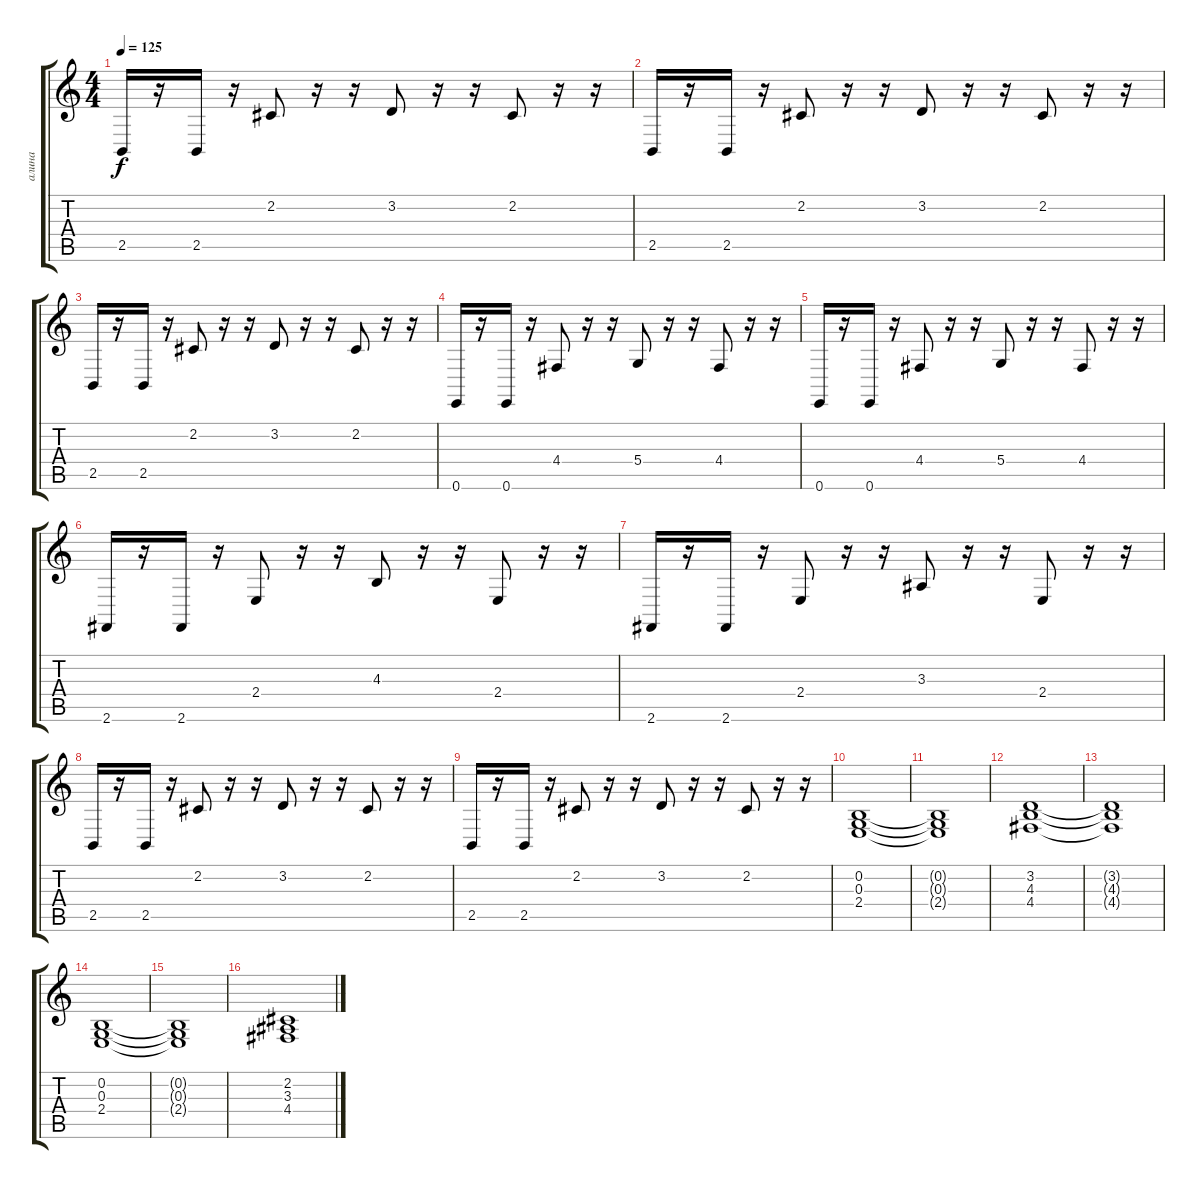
\track ("алина" "алина") {instrument stringensemble1}
\staff {score tabs}
\tuning (E4 B3 G3 D3 A2 E2) {hide}
\ts (4 4)
\tempo 125
\clef g2
\ks c
2.5.16{dy f} r.16 2.5.16 r.16 2.2.8 r.16 r.16 3.2.8 r.16 r.16 2.2.8 r.16 r.16 |
2.5.16 r.16 2.5.16 r.16 2.2.8 r.16 r.16 3.2.8 r.16 r.16 2.2.8 r.16 r.16 |
2.5.16 r.16 2.5.16 r.16 2.2.8 r.16 r.16 3.2.8 r.16 r.16 2.2.8 r.16 r.16 |
0.6.16 r.16 0.6.16 r.16 4.4.8 r.16 r.16 5.4.8 r.16 r.16 4.4.8 r.16 r.16 |
0.6.16 r.16 0.6.16 r.16 4.4.8 r.16 r.16 5.4.8 r.16 r.16 4.4.8 r.16 r.16 |
2.6.16 r.16 2.6.16 r.16 2.4.8 r.16 r.16 4.3.8 r.16 r.16 2.4.8 r.16 r.16 |
2.6.16 r.16 2.6.16 r.16 2.4.8 r.16 r.16 3.3.8 r.16 r.16 2.4.8 r.16 r.16 |
2.5.16 r.16 2.5.16 r.16 2.2.8 r.16 r.16 3.2.8 r.16 r.16 2.2.8 r.16 r.16 |
2.5.16 r.16 2.5.16 r.16 2.2.8 r.16 r.16 3.2.8 r.16 r.16 2.2.8 r.16 r.16 |
(0.2 0.3 2.4).1 |
(0.2{t} 0.3{t} 2.4{t}).1 |
(3.2 4.3 4.4).1 |
(3.2{t} 4.3{t} 4.4{t}).1 |
(0.2 0.3 2.4).1 |
(0.2{t} 0.3{t} 2.4{t}).1 |
(2.2 3.3 4.4).1
